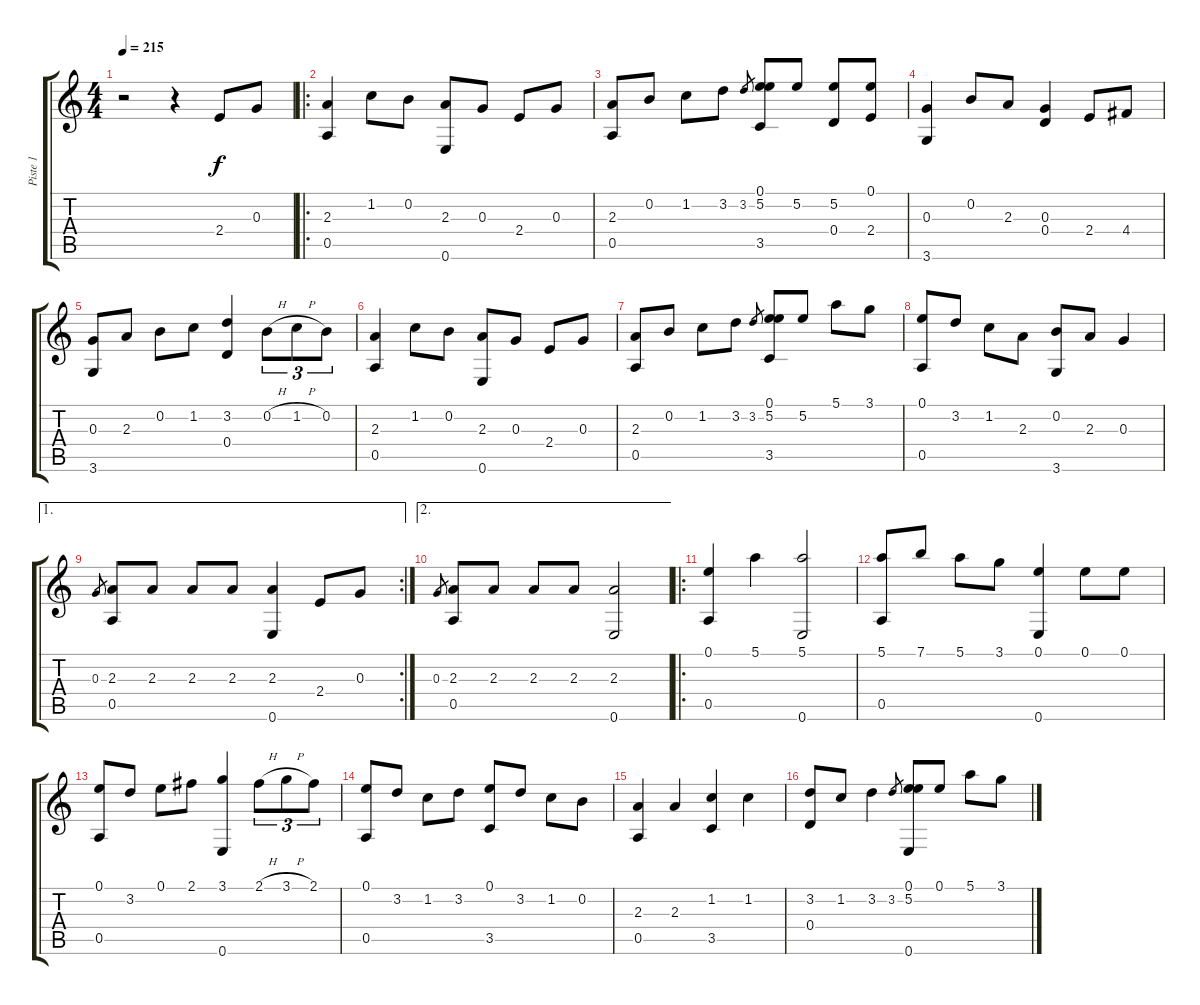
\track ("Piste 1" "Piste 1") {instrument acousticguitarnylon}
\staff {score tabs}
\tuning (E4 B3 G3 D3 A2 E2) {hide}
\ts (4 4)
\tempo 215
\clef g2
\ks c
r.2{dy f instrument acousticguitarnylon} r.4 2.4.8 0.3.8 |
\ro
(2.3 0.5).4 1.2.8 0.2.8 (2.3 0.6).8 0.3.8 2.4.8 0.3.8 |
(2.3 0.5).8 0.2.8 1.2.8 3.2.8 3.2.8{gr} (0.1 5.2 3.5).8 5.2.8 (5.2 0.4).8 (0.1 2.4).8 |
(0.3 3.6).4 0.2.8 2.3.8 (0.3 0.4).4 2.4.8 4.4.8 |
(0.3 3.6).8 2.3.8 0.2.8 1.2.8 (3.2 0.4).4 0.2{h}.8{tu (3 2)} 1.2{h}.8{tu (3 2)} 0.2.8{tu (3 2)} |
(2.3 0.5).4 1.2.8 0.2.8 (2.3 0.6).8 0.3.8 2.4.8 0.3.8 |
(2.3 0.5).8 0.2.8 1.2.8 3.2.8 3.2.8{gr} (0.1 5.2 3.5).8 5.2.8 5.1.8 3.1.8 |
(0.1 0.5).8 3.2.8 1.2.8 2.3.8 (0.2 3.6).8 2.3.8 0.3.4 |
\ae 1
\rc 2
0.3.8{gr} (2.3 0.5).8 2.3.8 2.3.8 2.3.8 (2.3 0.6).4 2.4.8 0.3.8 |
\ae 2
0.3.8{gr} (2.3 0.5).8 2.3.8 2.3.8 2.3.8 (2.3 0.6).2 |
\ro
(0.1 0.5).4 5.1.4 (5.1 0.6).2 |
(5.1 0.5).8 7.1.8 5.1.8 3.1.8 (0.1 0.6).4 0.1.8 0.1.8 |
(0.1 0.5).8 3.2.8 0.1.8 2.1.8 (3.1 0.6).4 2.1{h}.8{tu (3 2)} 3.1{h}.8{tu (3 2)} 2.1.8{tu (3 2)} |
(0.1 0.5).8 3.2.8 1.2.8 3.2.8 (0.1 3.5).8 3.2.8 1.2.8 0.2.8 |
(2.3 0.5).4 2.3.4 (1.2 3.5).4 1.2.4 |
(3.2 0.4).8 1.2.8 3.2.4 3.2.8{gr} (0.1 5.2 0.6).8 0.1.8 5.1.8 3.1.8
